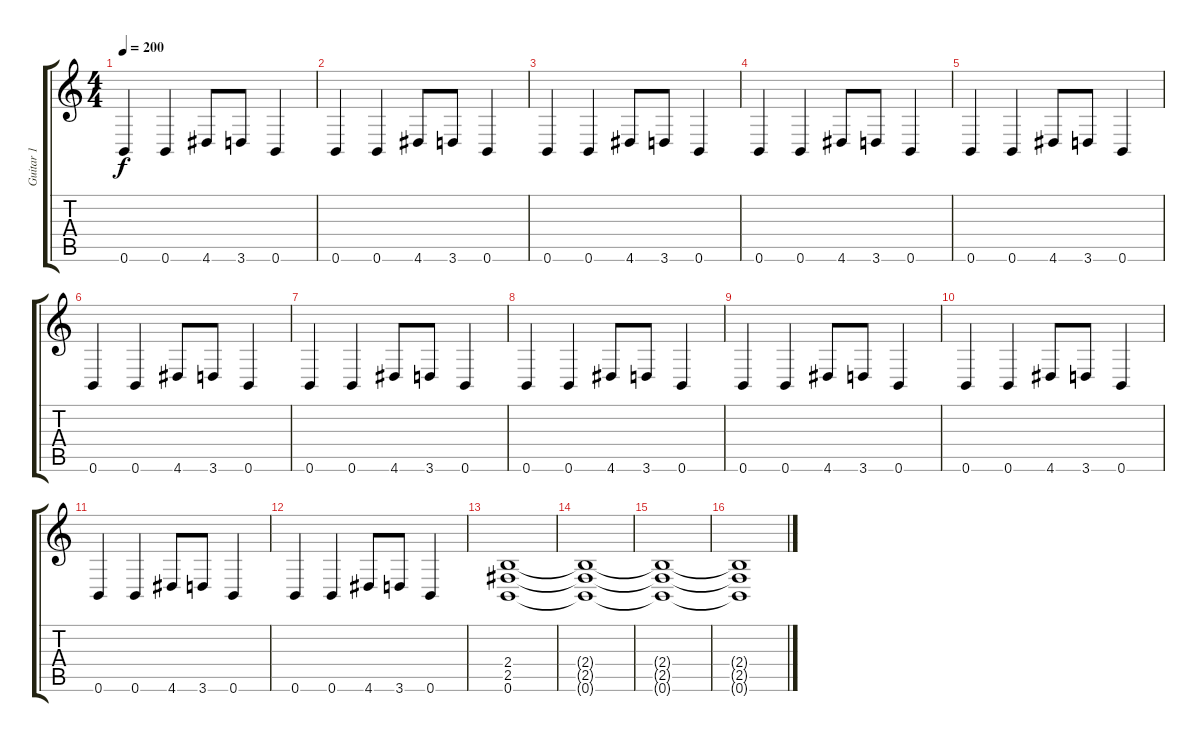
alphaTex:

\track ("Guitar 1" "Guitar 1") {instrument overdrivenguitar}
\staff {score tabs}
\tuning (B3 Gb3 D3 A2 E2 B1) {hide}
\ts (4 4)
\tempo 200
\clef g2
\ks c
0.6.4{dy f} 0.6.4 4.6.8 3.6.8 0.6.4 |
0.6.4 0.6.4 4.6.8 3.6.8 0.6.4 |
0.6.4 0.6.4 4.6.8 3.6.8 0.6.4 |
0.6.4 0.6.4 4.6.8 3.6.8 0.6.4 |
0.6.4 0.6.4 4.6.8 3.6.8 0.6.4 |
0.6.4 0.6.4 4.6.8 3.6.8 0.6.4 |
0.6.4 0.6.4 4.6.8 3.6.8 0.6.4 |
0.6.4 0.6.4 4.6.8 3.6.8 0.6.4 |
0.6.4 0.6.4 4.6.8 3.6.8 0.6.4 |
0.6.4 0.6.4 4.6.8 3.6.8 0.6.4 |
0.6.4 0.6.4 4.6.8 3.6.8 0.6.4 |
0.6.4 0.6.4 4.6.8 3.6.8 0.6.4 |
(2.4 2.5 0.6).1 |
(2.4{t} 2.5{t} 0.6{t}).1 |
(2.4{t} 2.5{t} 0.6{t}).1 |
(2.4{t} 2.5{t} 0.6{t}).1
